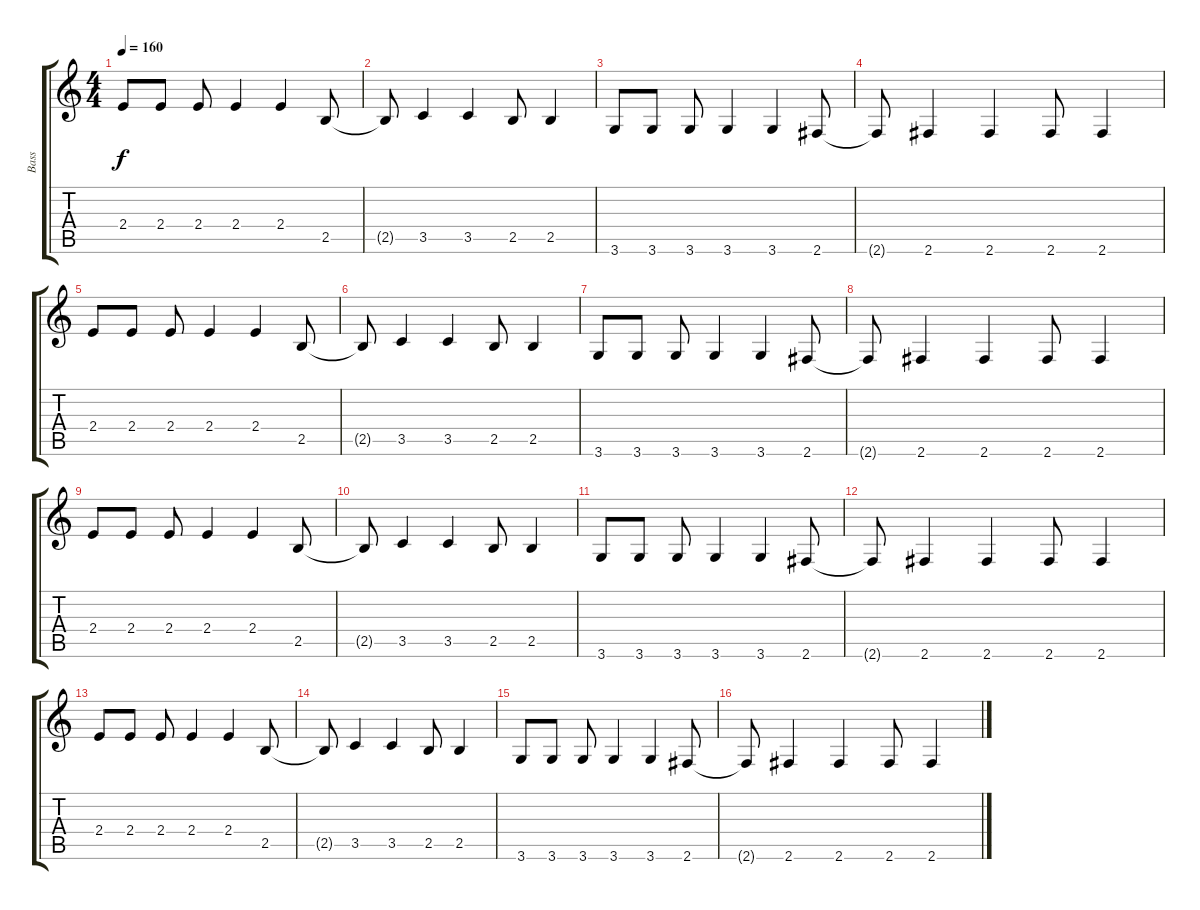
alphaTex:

\track ("Bass" "Bass") {instrument electricbasspick}
\staff {score tabs}
\tuning (E4 B3 G3 D3 A2 E2) {hide}
\ts (4 4)
\tempo 160
\clef g2
\ks c
2.4.8{dy f} 2.4.8 2.4.8 2.4.4 2.4.4 2.5.8 |
2.5{t}.8 3.5.4 3.5.4 2.5.8 2.5.4 |
3.6.8 3.6.8 3.6.8 3.6.4 3.6.4 2.6.8 |
2.6{t}.8 2.6.4 2.6.4 2.6.8 2.6.4 |
2.4.8 2.4.8 2.4.8 2.4.4 2.4.4 2.5.8 |
2.5{t}.8 3.5.4 3.5.4 2.5.8 2.5.4 |
3.6.8 3.6.8 3.6.8 3.6.4 3.6.4 2.6.8 |
2.6{t}.8 2.6.4 2.6.4 2.6.8 2.6.4 |
2.4.8 2.4.8 2.4.8 2.4.4 2.4.4 2.5.8 |
2.5{t}.8 3.5.4 3.5.4 2.5.8 2.5.4 |
3.6.8 3.6.8 3.6.8 3.6.4 3.6.4 2.6.8 |
2.6{t}.8 2.6.4 2.6.4 2.6.8 2.6.4 |
2.4.8 2.4.8 2.4.8 2.4.4 2.4.4 2.5.8 |
2.5{t}.8 3.5.4 3.5.4 2.5.8 2.5.4 |
3.6.8 3.6.8 3.6.8 3.6.4 3.6.4 2.6.8 |
2.6{t}.8 2.6.4 2.6.4 2.6.8 2.6.4
